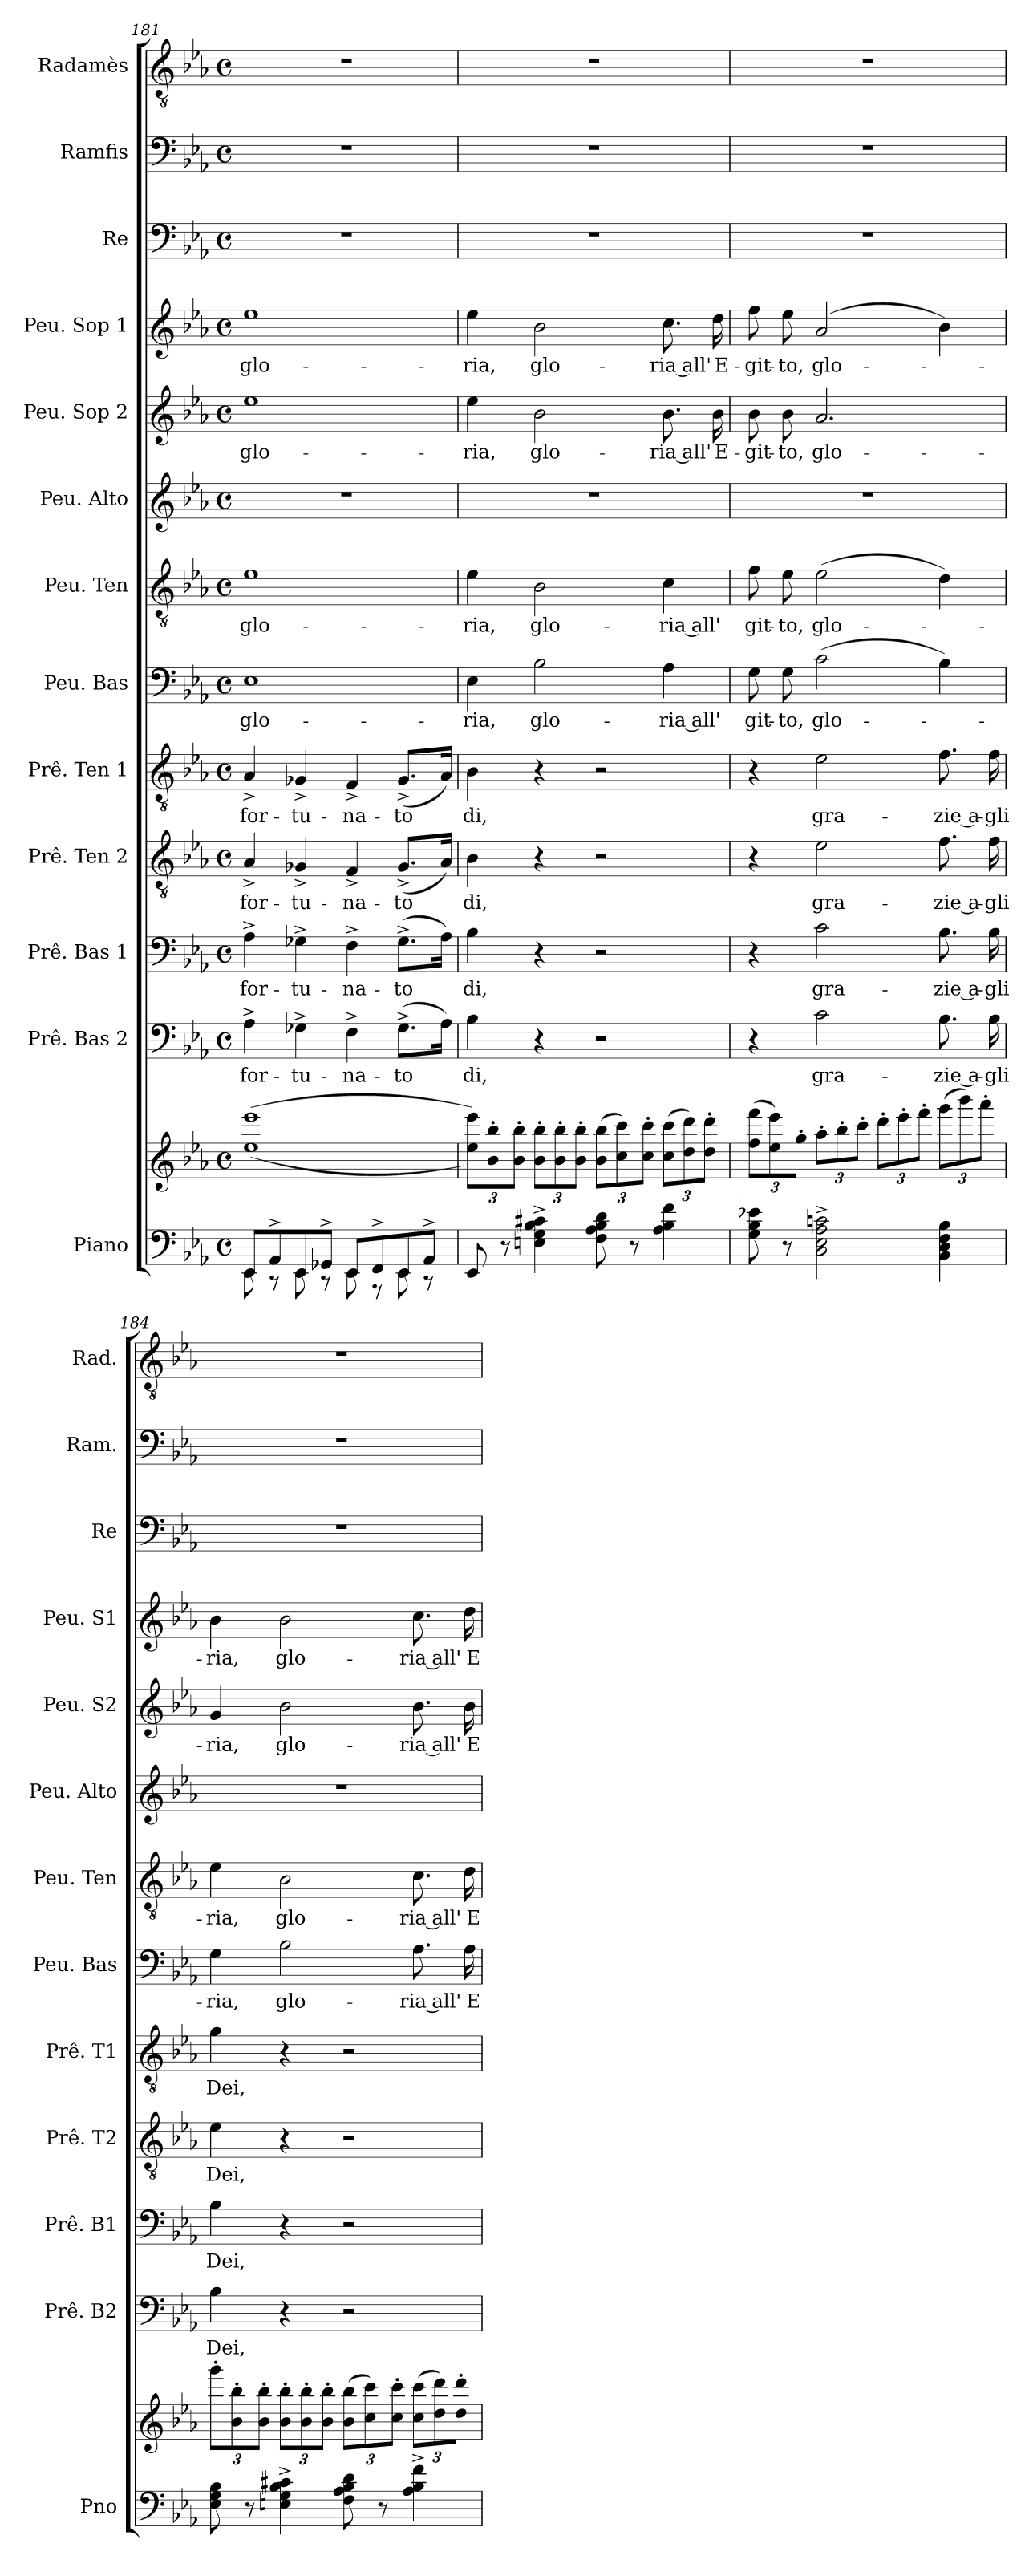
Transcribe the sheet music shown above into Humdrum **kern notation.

**kern	**kern	**kern	**text	**kern	**text	**kern	**text	**kern	**text	**kern	**text	**kern	**text	**kern	**kern	**text	**kern	**text	**kern	**kern	**kern
*part13	*part13	*part12	*part12	*part11	*part11	*part10	*part10	*part9	*part9	*part8	*part8	*part7	*part7	*part6	*part5	*part5	*part4	*part4	*part3	*part2	*part1
*staff14	*staff13	*staff12	*staff12	*staff11	*staff11	*staff10	*staff10	*staff9	*staff9	*staff8	*staff8	*staff7	*staff7	*staff6	*staff5	*staff5	*staff4	*staff4	*staff3	*staff2	*staff1
*I"Piano	*	*I"Prê. Bas 2	*	*I"Prê. Bas 1	*	*I"Prê. Ten 2	*	*I"Prê. Ten 1	*	*I"Peu. Bas	*	*I"Peu. Ten	*	*I"Peu. Alto	*I"Peu. Sop 2	*	*I"Peu. Sop 1	*	*I"Re	*I"Ramfis	*I"Radamès
*I'Pno	*	*I'Prê. B2	*	*I'Prê. B1	*	*I'Prê. T2	*	*I'Prê. T1	*	*I'Peu. Bas	*	*I'Peu. Ten	*	*I'Peu. Alto	*I'Peu. S2	*	*I'Peu. S1	*	*I'Re	*I'Ram.	*I'Rad.
*clefF4	*clefG2	*clefF4	*	*clefF4	*	*clefGv2	*	*clefGv2	*	*clefF4	*	*clefGv2	*	*clefG2	*clefG2	*	*clefG2	*	*clefF4	*clefF4	*clefGv2
*k[b-e-a-]	*k[b-e-a-]	*k[b-e-a-]	*	*k[b-e-a-]	*	*k[b-e-a-]	*	*k[b-e-a-]	*	*k[b-e-a-]	*	*k[b-e-a-]	*	*k[b-e-a-]	*k[b-e-a-]	*	*k[b-e-a-]	*	*k[b-e-a-]	*k[b-e-a-]	*k[b-e-a-]
*M4/4	*M4/4	*M4/4	*	*M4/4	*	*M4/4	*	*M4/4	*	*M4/4	*	*M4/4	*	*M4/4	*M4/4	*	*M4/4	*	*M4/4	*M4/4	*M4/4
*met(c)	*met(c)	*met(c)	*	*met(c)	*	*met(c)	*	*met(c)	*	*met(c)	*	*met(c)	*	*met(c)	*met(c)	*	*met(c)	*	*met(c)	*met(c)	*met(c)
=181	=181	=181	=181	=181	=181	=181	=181	=181	=181	=181	=181	=181	=181	=181	=181	=181	=181	=181	=181	=181	=181
*^	*	*	*	*	*	*	*	*	*	*	*	*	*	*	*	*	*	*	*	*	*
!	!	!	!	!LO:LY:b:color=#0055FF	!	!LO:LY:b:color=#0055FF	!	!LO:LY:b:color=#0055FF	!	!LO:LY:b:color=#0055FF	!	!LO:LY:b:color=#0055FF	!	!LO:LY:b:color=#0055FF	!	!	!LO:LY:b:color=#AA0000	!	!LO:LY:b:color=#0055FF	!	!	!
8EE-/L	8EE-\	(>(>1ee- 1eee-	4A-^\	for-	4A-^\	for-	4A-^/	for-	4A-^/	for-	1E-	glo-	1e-	glo-	1r	1ee-	glo-	1ee-	glo-	1r	1r	1r
8AA-^/	8r	.	.	.	.	.	.	.	.	.	.	.	.	.	.	.	.	.	.	.	.	.
!	!	!	!	!LO:LY:b:color=#0055FF	!	!LO:LY:b:color=#0055FF	!	!LO:LY:b:color=#0055FF	!	!LO:LY:b:color=#0055FF	!	!	!	!	!	!	!	!	!	!	!	!
8EE-/	8EE-\	.	4G-X^\	-tu-	4G-X^\	-tu-	4G-X^/	-tu-	4G-X^/	-tu-	.	.	.	.	.	.	.	.	.	.	.	.
8GG-X^/J	8r	.	.	.	.	.	.	.	.	.	.	.	.	.	.	.	.	.	.	.	.	.
!	!	!	!	!LO:LY:b:color=#0055FF	!	!LO:LY:b:color=#0055FF	!	!LO:LY:b:color=#0055FF	!	!LO:LY:b:color=#0055FF	!	!	!	!	!	!	!	!	!	!	!	!
8EE-/L	8EE-\	.	4F^\	-na-	4F^\	-na-	4F^/	-na-	4F^/	-na-	.	.	.	.	.	.	.	.	.	.	.	.
8FF^/	8r	.	.	.	.	.	.	.	.	.	.	.	.	.	.	.	.	.	.	.	.	.
!	!	!	!	!LO:LY:b:color=#0055FF	!	!LO:LY:b:color=#0055FF	!	!LO:LY:b:color=#0055FF	!	!LO:LY:b:color=#0055FF	!	!	!	!	!	!	!	!	!	!	!	!
8EE-/	8EE-\	.	(>8.G-^\L	-to	(>8.G-^\L	-to	(<8.G-^/L	-to	(<8.G-^/L	-to	.	.	.	.	.	.	.	.	.	.	.	.
8AA-^/J	8r	.	.	.	.	.	.	.	.	.	.	.	.	.	.	.	.	.	.	.	.	.
.	.	.	16A-\Jk)	.	16A-\Jk)	.	16A-/Jk)	.	16A-/Jk)	.	.	.	.	.	.	.	.	.	.	.	.	.
*v	*v	*	*	*	*	*	*	*	*	*	*	*	*	*	*	*	*	*	*	*	*	*
=182	=182	=182	=182	=182	=182	=182	=182	=182	=182	=182	=182	=182	=182	=182	=182	=182	=182	=182	=182	=182	=182
*	*Xbrackettup	*	*	*	*	*	*	*	*	*	*	*	*	*	*	*	*	*	*	*	*
!	!	!	!LO:LY:b:color=#0055FF	!	!LO:LY:b:color=#0055FF	!	!LO:LY:b:color=#0055FF	!	!LO:LY:b:color=#0055FF	!	!LO:LY:b:color=#0055FF	!	!LO:LY:b:color=#0055FF	!	!	!LO:LY:b:color=#AA0000	!	!LO:LY:b:color=#0055FF	!	!	!
8EE-/	12ee-\ 12eee-\L))	4B-\	di,	4B-\	di,	4B-\	di,	4B-\	di,	4E-\	ria,	4e-\	ria,	1r	4ee-\	ria,	4ee-\	-ria,	1r	1r	1r
.	12b-\' 12bb-\'	.	.	.	.	.	.	.	.	.	.	.	.	.	.	.	.	.	.	.	.
8r	.	.	.	.	.	.	.	.	.	.	.	.	.	.	.	.	.	.	.	.	.
.	12b-\' 12bb-\'J	.	.	.	.	.	.	.	.	.	.	.	.	.	.	.	.	.	.	.	.
!	!	!	!	!	!	!	!	!	!	!	!LO:LY:b:color=#0055FF	!	!LO:LY:b:color=#0055FF	!	!	!LO:LY:b:color=#AA0000	!	!LO:LY:b:color=#0055FF	!	!	!
4En\^ 4G\^ 4B-\^ 4c#X\^	12b-\' 12bb-\'L	4r	.	4r	.	4r	.	4r	.	2B-\	glo-	2B-\	glo-	.	2b-\	glo-	2b-\	glo-	.	.	.
.	12b-\' 12bb-\'	.	.	.	.	.	.	.	.	.	.	.	.	.	.	.	.	.	.	.	.
.	12b-\' 12bb-\'J	.	.	.	.	.	.	.	.	.	.	.	.	.	.	.	.	.	.	.	.
8F\ 8A-\ 8B-\ 8d\	(>12b-\ 12bb-\L	2r	.	2r	.	2r	.	2r	.	.	.	.	.	.	.	.	.	.	.	.	.
.	12cc\ 12ccc\)	.	.	.	.	.	.	.	.	.	.	.	.	.	.	.	.	.	.	.	.
8r	.	.	.	.	.	.	.	.	.	.	.	.	.	.	.	.	.	.	.	.	.
.	12cc\' 12ccc\'J	.	.	.	.	.	.	.	.	.	.	.	.	.	.	.	.	.	.	.	.
!	!	!	!	!	!	!	!	!	!	!	!LO:LY:b:color=#0055FF	!	!LO:LY:b:color=#0055FF	!	!	!LO:LY:b:color=#AA0000	!	!LO:LY:b:color=#0055FF	!	!	!
4A-\ 4B-\ 4f\	(>12cc\ 12ccc\L	.	.	.	.	.	.	.	.	4A-\	ria all'	4c\	ria all'	.	8.b-\	ria all'	8.cc\	ria all'	.	.	.
.	12dd\ 12ddd\)	.	.	.	.	.	.	.	.	.	.	.	.	.	.	.	.	.	.	.	.
.	12dd\' 12ddd\'J	.	.	.	.	.	.	.	.	.	.	.	.	.	.	.	.	.	.	.	.
!	!	!	!	!	!	!	!	!	!	!	!	!	!	!	!	!LO:LY:b:color=#AA0000	!	!LO:LY:b:color=#0055FF	!	!	!
.	.	.	.	.	.	.	.	.	.	.	.	.	.	.	16b-\	E-	16dd\	E-	.	.	.
=183	=183	=183	=183	=183	=183	=183	=183	=183	=183	=183	=183	=183	=183	=183	=183	=183	=183	=183	=183	=183	=183
!	!	!	!	!	!	!	!	!	!	!	!LO:LY:b:color=#0055FF	!	!LO:LY:b:color=#0055FF	!	!	!LO:LY:b:color=#AA0000	!	!LO:LY:b:color=#0055FF	!	!	!
8G\ 8B-\ 8e-X\	(>12ff\ 12fff\L	4r	.	4r	.	4r	.	4r	.	8G\	git-	8f\	git-	1r	8b-\	-git-	8ff\	-git-	1r	1r	1r
.	12ee-\ 12eee-\)	.	.	.	.	.	.	.	.	.	.	.	.	.	.	.	.	.	.	.	.
!	!	!	!	!	!	!	!	!	!	!	!LO:LY:b:color=#0055FF	!	!LO:LY:b:color=#0055FF	!	!	!LO:LY:b:color=#AA0000	!	!LO:LY:b:color=#0055FF	!	!	!
8r	.	.	.	.	.	.	.	.	.	8G\	-to,	8e-\	-to,	.	8b-\	-to,	8ee-\	-to,	.	.	.
.	12gg'\J	.	.	.	.	.	.	.	.	.	.	.	.	.	.	.	.	.	.	.	.
!	!	!	!LO:LY:b:color=#0055FF	!	!LO:LY:b:color=#0055FF	!	!LO:LY:b:color=#0055FF	!	!LO:LY:b:color=#0055FF	!	!LO:LY:b:color=#0055FF	!	!LO:LY:b:color=#0055FF	!	!	!LO:LY:b:color=#AA0000	!	!LO:LY:b:color=#0055FF	!	!	!
2C\^ 2E-\^ 2A-\^ 2cn\^	12aa-'\L	2c\	gra-	2c\	gra-	2e-\	gra-	2e-\	gra-	(>2c\	glo-	(>2e-\	glo-	.	2.a-/	glo-	(>2a-/	glo-	.	.	.
.	12bb-'\	.	.	.	.	.	.	.	.	.	.	.	.	.	.	.	.	.	.	.	.
.	12ccc'\J	.	.	.	.	.	.	.	.	.	.	.	.	.	.	.	.	.	.	.	.
.	12ddd'\L	.	.	.	.	.	.	.	.	.	.	.	.	.	.	.	.	.	.	.	.
.	12eee-'\	.	.	.	.	.	.	.	.	.	.	.	.	.	.	.	.	.	.	.	.
.	12fff'\J	.	.	.	.	.	.	.	.	.	.	.	.	.	.	.	.	.	.	.	.
!	!	!	!LO:LY:b:color=#0055FF	!	!LO:LY:b:color=#0055FF	!	!LO:LY:b:color=#0055FF	!	!LO:LY:b:color=#0055FF	!	!	!	!	!	!	!	!	!	!	!	!
4BB-\ 4D\ 4F\ 4B-\	(>12ggg\L	8.B-\	zie a-	8.B-\	zie a-	8.f\	zie a-	8.f\	zie a-	4B-\)	.	4d\)	.	.	.	.	4b-\)	.	.	.	.
.	12bbb-\)	.	.	.	.	.	.	.	.	.	.	.	.	.	.	.	.	.	.	.	.
.	12aaa-'\J	.	.	.	.	.	.	.	.	.	.	.	.	.	.	.	.	.	.	.	.
!	!	!	!LO:LY:b:color=#0055FF	!	!LO:LY:b:color=#0055FF	!	!LO:LY:b:color=#0055FF	!	!LO:LY:b:color=#0055FF	!	!	!	!	!	!	!	!	!	!	!	!
.	.	16B-\	-gli	16B-\	-gli	16f\	-gli	16f\	-gli	.	.	.	.	.	.	.	.	.	.	.	.
!!LO:PB:g=z
=184	=184	=184	=184	=184	=184	=184	=184	=184	=184	=184	=184	=184	=184	=184	=184	=184	=184	=184	=184	=184	=184
!	!	!	!LO:LY:b:color=#0055FF	!	!LO:LY:b:color=#0055FF	!	!LO:LY:b:color=#0055FF	!	!LO:LY:b:color=#0055FF	!	!LO:LY:b:color=#0055FF	!	!LO:LY:b:color=#0055FF	!	!	!LO:LY:b:color=#AA0000	!	!LO:LY:b:color=#0055FF	!	!	!
8E-\ 8G\ 8B-\	12ggg'\L	4B-\	Dei,	4B-\	Dei,	4e-\	Dei,	4g\	Dei,	4G\	-ria,	4e-\	-ria,	1r	4g/	-ria,	4b-\	-ria,	1r	1r	1r
.	12b-\' 12bb-\'	.	.	.	.	.	.	.	.	.	.	.	.	.	.	.	.	.	.	.	.
8r	.	.	.	.	.	.	.	.	.	.	.	.	.	.	.	.	.	.	.	.	.
.	12b-\' 12bb-\'J	.	.	.	.	.	.	.	.	.	.	.	.	.	.	.	.	.	.	.	.
!	!	!	!	!	!	!	!	!	!	!	!LO:LY:b:color=#0055FF	!	!LO:LY:b:color=#0055FF	!	!	!LO:LY:b:color=#AA0000	!	!LO:LY:b:color=#0055FF	!	!	!
4En\^ 4G\^ 4B-\^ 4c#X\^	12b-\' 12bb-\'L	4r	.	4r	.	4r	.	4r	.	2B-\	glo-	2B-\	glo-	.	2b-\	glo-	2b-\	glo-	.	.	.
.	12b-\' 12bb-\'	.	.	.	.	.	.	.	.	.	.	.	.	.	.	.	.	.	.	.	.
.	12b-\' 12bb-\'J	.	.	.	.	.	.	.	.	.	.	.	.	.	.	.	.	.	.	.	.
8F\ 8A-\ 8B-\ 8d\	(>12b-\ 12bb-\L	2r	.	2r	.	2r	.	2r	.	.	.	.	.	.	.	.	.	.	.	.	.
.	12cc\ 12ccc\)	.	.	.	.	.	.	.	.	.	.	.	.	.	.	.	.	.	.	.	.
8r	.	.	.	.	.	.	.	.	.	.	.	.	.	.	.	.	.	.	.	.	.
.	12cc\' 12ccc\'J	.	.	.	.	.	.	.	.	.	.	.	.	.	.	.	.	.	.	.	.
!	!	!	!	!	!	!	!	!	!	!	!LO:LY:b:color=#0055FF	!	!LO:LY:b:color=#0055FF	!	!	!LO:LY:b:color=#AA0000	!	!LO:LY:b:color=#0055FF	!	!	!
4A-\^ 4B-\^ 4f\^	(>12cc\ 12ccc\L	.	.	.	.	.	.	.	.	8.A-\	ria all'	8.c\	ria all'	.	8.b-\	ria all'	8.cc\	ria all'	.	.	.
.	12dd\ 12ddd\)	.	.	.	.	.	.	.	.	.	.	.	.	.	.	.	.	.	.	.	.
.	12dd\' 12ddd\'J	.	.	.	.	.	.	.	.	.	.	.	.	.	.	.	.	.	.	.	.
!	!	!	!	!	!	!	!	!	!	!	!LO:LY:b:color=#0055FF	!	!LO:LY:b:color=#0055FF	!	!	!LO:LY:b:color=#AA0000	!	!LO:LY:b:color=#0055FF	!	!	!
.	.	.	.	.	.	.	.	.	.	16A-\	E-	16d\	E-	.	16b-\	E-	16dd\	E-	.	.	.
=	=	=	=	=	=	=	=	=	=	=	=	=	=	=	=	=	=	=	=	=	=
*-	*-	*-	*-	*-	*-	*-	*-	*-	*-	*-	*-	*-	*-	*-	*-	*-	*-	*-	*-	*-	*-
